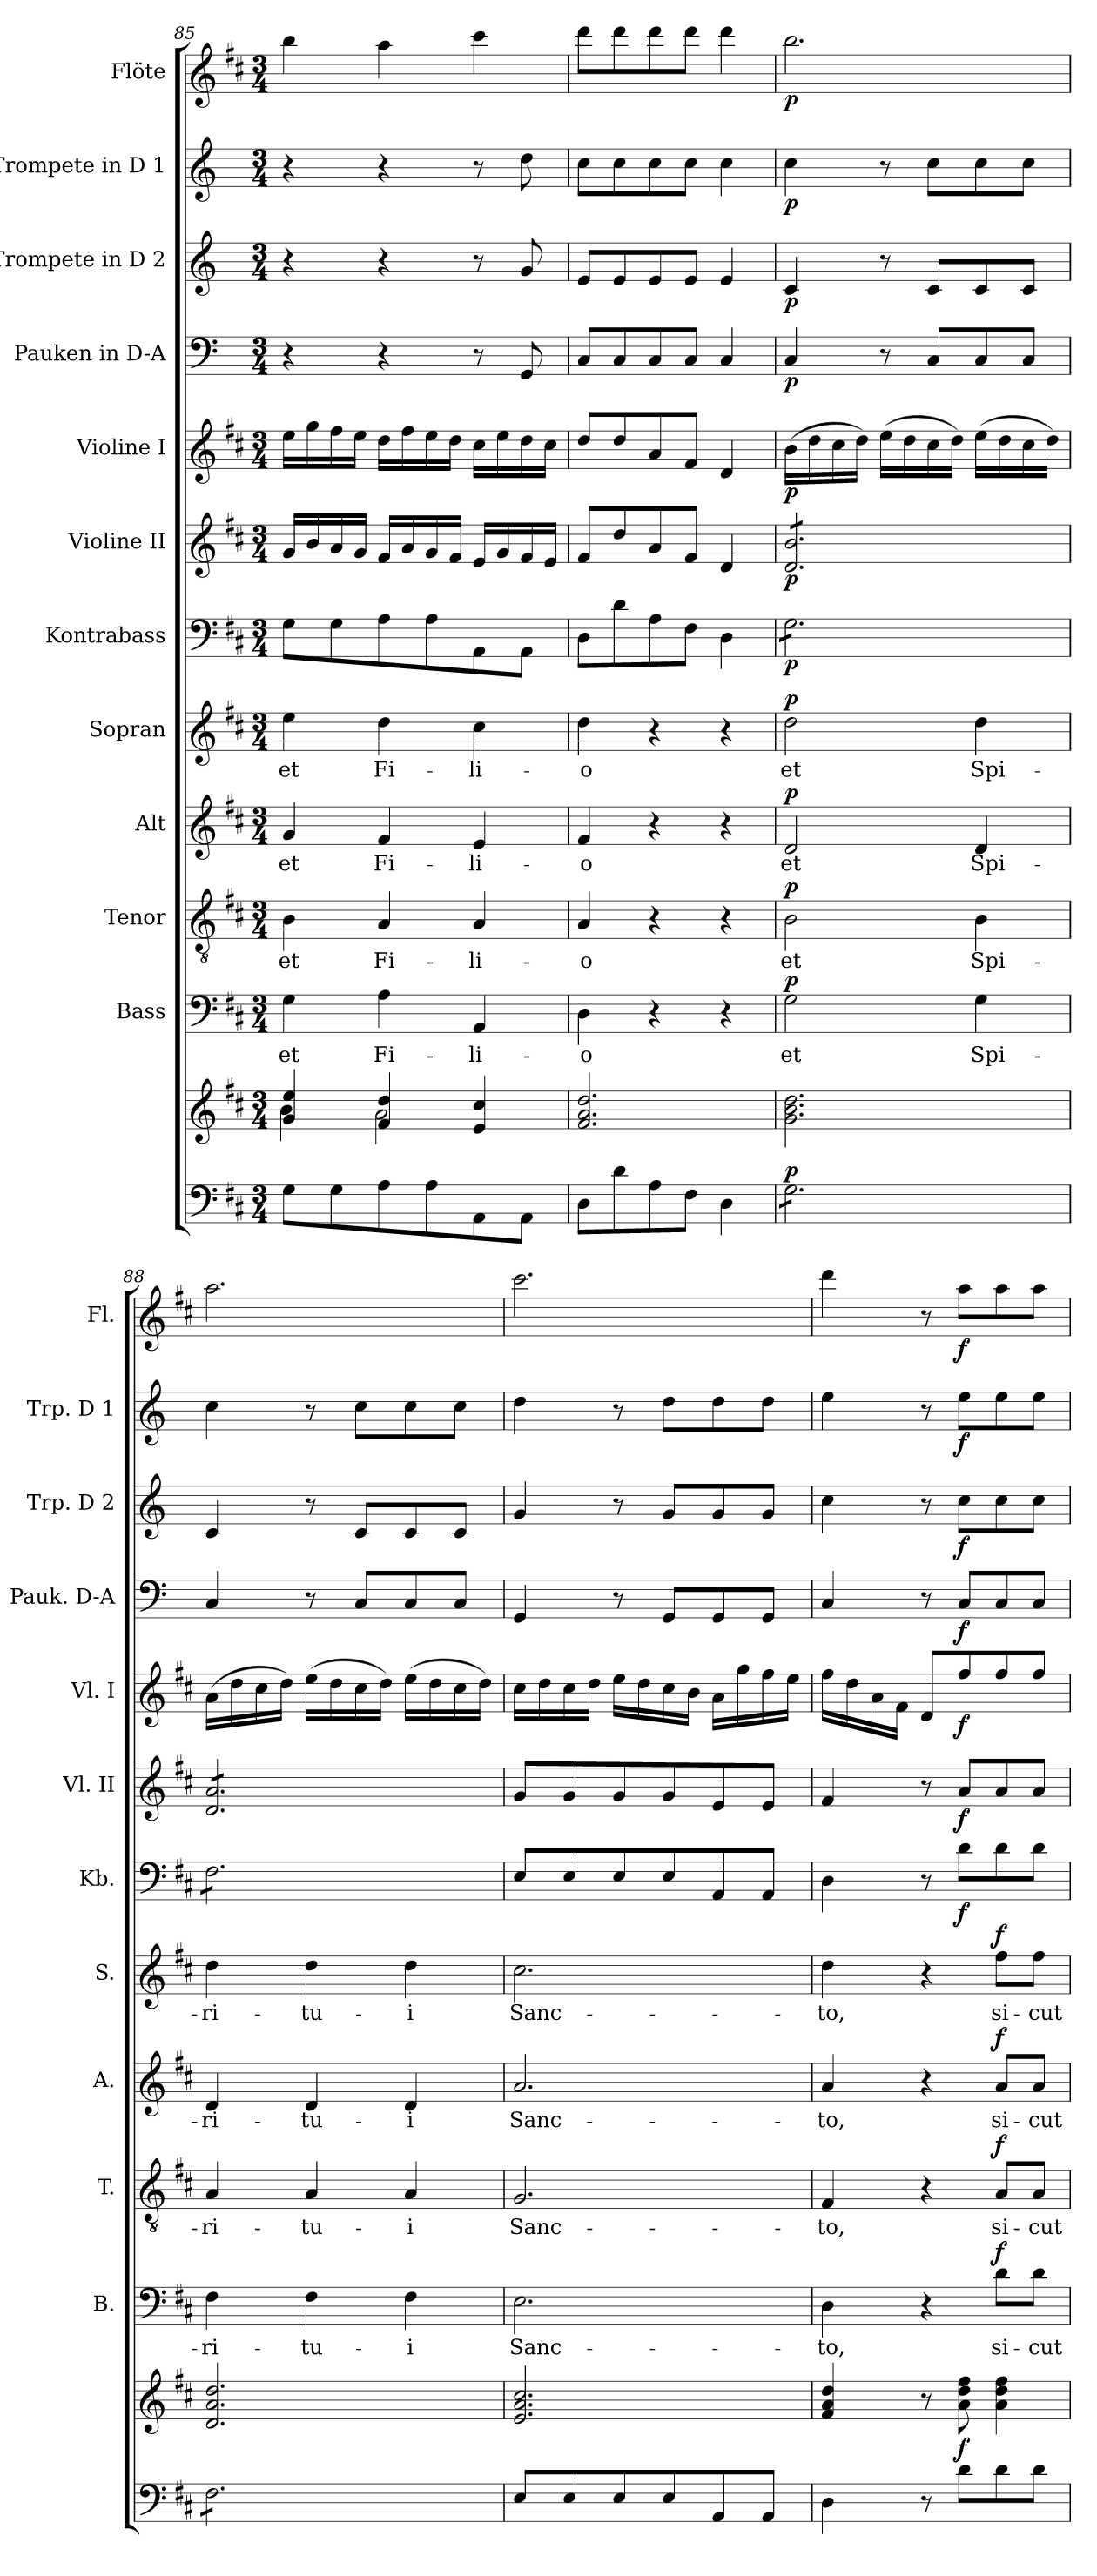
**kern	**kern	**dynam	**kern	**text	**dynam	**kern	**text	**dynam	**kern	**text	**dynam	**kern	**text	**dynam	**kern	**dynam	**kern	**dynam	**kern	**dynam	**kern	**dynam	**kern	**dynam	**kern	**dynam	**kern	**dynam
*part12	*part12	*part12	*part11	*part11	*part11	*part10	*part10	*part10	*part9	*part9	*part9	*part8	*part8	*part8	*part7	*part7	*part6	*part6	*part5	*part5	*part4	*part4	*part3	*part3	*part2	*part2	*part1	*part1
*staff13	*staff12	*staff12/13	*staff11	*staff11	*staff11	*staff10	*staff10	*staff10	*staff9	*staff9	*staff9	*staff8	*staff8	*staff8	*staff7	*staff7	*staff6	*staff6	*staff5	*staff5	*staff4	*staff4	*staff3	*staff3	*staff2	*staff2	*staff1	*staff1
*	*	*	*I"Bass	*	*	*I"Tenor	*	*	*I"Alt	*	*	*I"Sopran	*	*	*I"Kontrabass	*	*I"Violine II	*	*I"Violine I	*	*I"Pauken in D-A	*	*I"Trompete in D 2	*	*I"Trompete in D 1	*	*I"Flöte	*
*	*	*	*I'B.	*	*	*I'T.	*	*	*I'A.	*	*	*I'S.	*	*	*I'Kb.	*	*I'Vl. II	*	*I'Vl. I	*	*I'Pauk. D-A	*	*I'Trp. D 2	*	*I'Trp. D 1	*	*I'Fl.	*
*clefF4	*clefG2	*	*clefF4	*	*	*clefGv2	*	*	*clefG2	*	*	*clefG2	*	*	*clefF4	*	*clefG2	*	*clefG2	*	*clefF4	*	*clefG2	*	*clefG2	*	*clefG2	*
*	*	*	*	*	*	*	*	*	*	*	*	*	*	*	*ITrd7c12	*	*	*	*	*	*ITrd-1c-2	*	*ITrd-1c-2	*	*ITrd-1c-2	*	*	*
*k[f#c#]	*k[f#c#]	*	*k[f#c#]	*	*	*k[f#c#]	*	*	*k[f#c#]	*	*	*k[f#c#]	*	*	*k[f#c#]	*	*k[f#c#]	*	*k[f#c#]	*	*k[f#c#]	*	*k[f#c#]	*	*k[f#c#]	*	*k[f#c#]	*
*D:	*D:	*	*D:	*	*	*D:	*	*	*D:	*	*	*D:	*	*	*D:	*	*D:	*	*D:	*	*D:	*	*D:	*	*D:	*	*D:	*
*M3/4	*M3/4	*	*M3/4	*	*	*M3/4	*	*	*M3/4	*	*	*M3/4	*	*	*M3/4	*	*M3/4	*	*M3/4	*	*M3/4	*	*M3/4	*	*M3/4	*	*M3/4	*
=85	=85	=85	=85	=85	=85	=85	=85	=85	=85	=85	=85	=85	=85	=85	=85	=85	=85	=85	=85	=85	=85	=85	=85	=85	=85	=85	=85	=85
*	*^	*	*	*	*	*	*	*	*	*	*	*	*	*	*	*	*	*	*	*	*	*	*	*	*	*	*	*
!	!	!	!	!	!LO:LY:b	!	!	!LO:LY:b	!	!	!LO:LY:b	!	!	!LO:LY:b	!	!	!	!	!	!	!	!	!	!	!	!	!	!	!
8G\L	4g/ 4ee/	4b\	.	4G\	et	.	4B\	et	.	4g/	et	.	4ee\	et	.	8GG\L	.	16g/LL	.	16ee\LL	.	4r	.	4r	.	4r	.	4bb\	.
.	.	.	.	.	.	.	.	.	.	.	.	.	.	.	.	.	.	16b/	.	16gg\	.	.	.	.	.	.	.	.	.
8G\	.	.	.	.	.	.	.	.	.	.	.	.	.	.	.	8GG\	.	16a/	.	16ff#\	.	.	.	.	.	.	.	.	.
.	.	.	.	.	.	.	.	.	.	.	.	.	.	.	.	.	.	16g/JJ	.	16ee\JJ	.	.	.	.	.	.	.	.	.
!	!	!	!	!	!LO:LY:b	!	!	!LO:LY:b	!	!	!LO:LY:b	!	!	!LO:LY:b	!	!	!	!	!	!	!	!	!	!	!	!	!	!	!
8A\	4f#/ 4dd/	2a\	.	4A\	Fi-	.	4A/	Fi-	.	4f#/	Fi-	.	4dd\	Fi-	.	8AA\	.	16f#/LL	.	16dd\LL	.	4r	.	4r	.	4r	.	4aa\	.
.	.	.	.	.	.	.	.	.	.	.	.	.	.	.	.	.	.	16a/	.	16ff#\	.	.	.	.	.	.	.	.	.
8A\	.	.	.	.	.	.	.	.	.	.	.	.	.	.	.	8AA\	.	16g/	.	16ee\	.	.	.	.	.	.	.	.	.
.	.	.	.	.	.	.	.	.	.	.	.	.	.	.	.	.	.	16f#/JJ	.	16dd\JJ	.	.	.	.	.	.	.	.	.
!	!	!	!	!	!LO:LY:b	!	!	!LO:LY:b	!	!	!LO:LY:b	!	!	!LO:LY:b	!	!	!	!	!	!	!	!	!	!	!	!	!	!	!
8AA\	4e/ 4cc#/	.	.	4AA/	-li-	.	4A/	-li-	.	4e/	-li-	.	4cc#\	-li-	.	8AAA\	.	16e/LL	.	16cc#\LL	.	8r	.	8r	.	8r	.	4ccc#\	.
.	.	.	.	.	.	.	.	.	.	.	.	.	.	.	.	.	.	16g/	.	16ee\	.	.	.	.	.	.	.	.	.
8AA\J	.	.	.	.	.	.	.	.	.	.	.	.	.	.	.	8AAA\J	.	16f#/	.	16dd\	.	8AA/	.	8a/	.	8ee\	.	.	.
.	.	.	.	.	.	.	.	.	.	.	.	.	.	.	.	.	.	16e/JJ	.	16cc#\JJ	.	.	.	.	.	.	.	.	.
*	*v	*v	*	*	*	*	*	*	*	*	*	*	*	*	*	*	*	*	*	*	*	*	*	*	*	*	*	*	*
=86	=86	=86	=86	=86	=86	=86	=86	=86	=86	=86	=86	=86	=86	=86	=86	=86	=86	=86	=86	=86	=86	=86	=86	=86	=86	=86	=86	=86
!	!	!	!	!LO:LY:b	!	!	!LO:LY:b	!	!	!LO:LY:b	!	!	!LO:LY:b	!	!	!	!	!	!	!	!	!	!	!	!	!	!	!
8D\L	2.f#/ 2.a/ 2.dd/	.	4D\	-o	.	4A/	-o	.	4f#/	-o	.	4dd\	-o	.	8DD\L	.	8f#/L	.	8dd/L	.	8D/L	.	8f#/L	.	8dd\L	.	8ddd\L	.
8d\	.	.	.	.	.	.	.	.	.	.	.	.	.	.	8D\	.	8dd/	.	8dd/	.	8D/	.	8f#/	.	8dd\	.	8ddd\	.
8A\	.	.	4r	.	.	4r	.	.	4r	.	.	4r	.	.	8AA\	.	8a/	.	8a/	.	8D/	.	8f#/	.	8dd\	.	8ddd\	.
8F#\J	.	.	.	.	.	.	.	.	.	.	.	.	.	.	8FF#\J	.	8f#/J	.	8f#/J	.	8D/J	.	8f#/J	.	8dd\J	.	8ddd\J	.
4D\	.	.	4r	.	.	4r	.	.	4r	.	.	4r	.	.	4DD\	.	4d/	.	4d/	.	4D/	.	4f#/	.	4dd\	.	4ddd\	.
=87	=87	=87	=87	=87	=87	=87	=87	=87	=87	=87	=87	=87	=87	=87	=87	=87	=87	=87	=87	=87	=87	=87	=87	=87	=87	=87	=87	=87
!	!	!LO:DY:a=2	!	!LO:LY:b	!LO:DY:a	!	!LO:LY:b	!LO:DY:a	!	!LO:LY:b	!LO:DY:a	!	!LO:LY:b	!LO:DY:a	!	!LO:DY:b	!	!LO:DY:b	!	!LO:DY:b	!	!LO:DY:b	!	!LO:DY:b	!	!LO:DY:b	!	!LO:DY:b
*tremolo	*	*	*	*	*	*	*	*	*	*	*	*	*	*	*	*	*	*	*	*	*	*	*	*	*	*	*	*
*	*	*	*	*	*	*	*	*	*	*	*	*	*	*	*tremolo	*	*	*	*	*	*	*	*	*	*	*	*	*
*	*	*	*	*	*	*	*	*	*	*	*	*	*	*	*	*	*tremolo	*	*	*	*	*	*	*	*	*	*	*
8G\L	2.g\ 2.b\ 2.dd\	p	2G\	et	p	2B\	et	p	2d/	et	p	2dd\	et	p	8GG\L	p	8d/ 8b/L	p	(>16b\LL	p	4D/	p	4d/	p	4dd\	p	2.bb\	p
.	.	.	.	.	.	.	.	.	.	.	.	.	.	.	.	.	.	.	16dd\	.	.	.	.	.	.	.	.	.
8G\	.	.	.	.	.	.	.	.	.	.	.	.	.	.	8GG\	.	8d/ 8b/	.	16cc#\	.	.	.	.	.	.	.	.	.
.	.	.	.	.	.	.	.	.	.	.	.	.	.	.	.	.	.	.	16dd\JJ)	.	.	.	.	.	.	.	.	.
8G\	.	.	.	.	.	.	.	.	.	.	.	.	.	.	8GG\	.	8d/ 8b/	.	(>16ee\LL	.	8r	.	8r	.	8r	.	.	.
.	.	.	.	.	.	.	.	.	.	.	.	.	.	.	.	.	.	.	16dd\	.	.	.	.	.	.	.	.	.
8G\	.	.	.	.	.	.	.	.	.	.	.	.	.	.	8GG\	.	8d/ 8b/	.	16cc#\	.	8D/L	.	8d/L	.	8dd\L	.	.	.
.	.	.	.	.	.	.	.	.	.	.	.	.	.	.	.	.	.	.	16dd\JJ)	.	.	.	.	.	.	.	.	.
!	!	!	!	!LO:LY:b	!	!	!LO:LY:b	!	!	!LO:LY:b	!	!	!LO:LY:b	!	!	!	!	!	!	!	!	!	!	!	!	!	!	!
8G\	.	.	4G\	Spi-	.	4B\	Spi-	.	4d/	Spi-	.	4dd\	Spi-	.	8GG\	.	8d/ 8b/	.	(>16ee\LL	.	8D/	.	8d/	.	8dd\	.	.	.
.	.	.	.	.	.	.	.	.	.	.	.	.	.	.	.	.	.	.	16dd\	.	.	.	.	.	.	.	.	.
8G\J	.	.	.	.	.	.	.	.	.	.	.	.	.	.	8GG\J	.	8d/ 8b/J	.	16cc#\	.	8D/J	.	8d/J	.	8dd\J	.	.	.
.	.	.	.	.	.	.	.	.	.	.	.	.	.	.	.	.	.	.	16dd\JJ)	.	.	.	.	.	.	.	.	.
!!LO:PB:g=z
=88	=88	=88	=88	=88	=88	=88	=88	=88	=88	=88	=88	=88	=88	=88	=88	=88	=88	=88	=88	=88	=88	=88	=88	=88	=88	=88	=88	=88
!	!	!	!	!LO:LY:b	!	!	!LO:LY:b	!	!	!LO:LY:b	!	!	!LO:LY:b	!	!	!	!	!	!	!	!	!	!	!	!	!	!	!
8F#\L	2.d/ 2.a/ 2.dd/	.	4F#\	-ri-	.	4A/	-ri-	.	4d/	-ri-	.	4dd\	-ri-	.	8FF#\L	.	8d/ 8a/L	.	(>16a\LL	.	4D/	.	4d/	.	4dd\	.	2.aa\	.
.	.	.	.	.	.	.	.	.	.	.	.	.	.	.	.	.	.	.	16dd\	.	.	.	.	.	.	.	.	.
8F#\	.	.	.	.	.	.	.	.	.	.	.	.	.	.	8FF#\	.	8d/ 8a/	.	16cc#\	.	.	.	.	.	.	.	.	.
.	.	.	.	.	.	.	.	.	.	.	.	.	.	.	.	.	.	.	16dd\JJ)	.	.	.	.	.	.	.	.	.
!	!	!	!	!LO:LY:b	!	!	!LO:LY:b	!	!	!LO:LY:b	!	!	!LO:LY:b	!	!	!	!	!	!	!	!	!	!	!	!	!	!	!
8F#\	.	.	4F#\	-tu-	.	4A/	-tu-	.	4d/	-tu-	.	4dd\	-tu-	.	8FF#\	.	8d/ 8a/	.	(>16ee\LL	.	8r	.	8r	.	8r	.	.	.
.	.	.	.	.	.	.	.	.	.	.	.	.	.	.	.	.	.	.	16dd\	.	.	.	.	.	.	.	.	.
8F#\	.	.	.	.	.	.	.	.	.	.	.	.	.	.	8FF#\	.	8d/ 8a/	.	16cc#\	.	8D/L	.	8d/L	.	8dd\L	.	.	.
.	.	.	.	.	.	.	.	.	.	.	.	.	.	.	.	.	.	.	16dd\JJ)	.	.	.	.	.	.	.	.	.
!	!	!	!	!LO:LY:b	!	!	!LO:LY:b	!	!	!LO:LY:b	!	!	!LO:LY:b	!	!	!	!	!	!	!	!	!	!	!	!	!	!	!
8F#\	.	.	4F#\	-i	.	4A/	-i	.	4d/	-i	.	4dd\	-i	.	8FF#\	.	8d/ 8a/	.	(>16ee\LL	.	8D/	.	8d/	.	8dd\	.	.	.
.	.	.	.	.	.	.	.	.	.	.	.	.	.	.	.	.	.	.	16dd\	.	.	.	.	.	.	.	.	.
8F#\J	.	.	.	.	.	.	.	.	.	.	.	.	.	.	8FF#\J	.	8d/ 8a/J	.	16cc#\	.	8D/J	.	8d/J	.	8dd\J	.	.	.
*	*	*	*	*	*	*	*	*	*	*	*	*	*	*	*	*	*Xtremolo	*	*	*	*	*	*	*	*	*	*	*
*	*	*	*	*	*	*	*	*	*	*	*	*	*	*	*Xtremolo	*	*	*	*	*	*	*	*	*	*	*	*	*
*Xtremolo	*	*	*	*	*	*	*	*	*	*	*	*	*	*	*	*	*	*	*	*	*	*	*	*	*	*	*	*
.	.	.	.	.	.	.	.	.	.	.	.	.	.	.	.	.	.	.	16dd\JJ)	.	.	.	.	.	.	.	.	.
=89	=89	=89	=89	=89	=89	=89	=89	=89	=89	=89	=89	=89	=89	=89	=89	=89	=89	=89	=89	=89	=89	=89	=89	=89	=89	=89	=89	=89
!	!	!	!	!LO:LY:b	!	!	!LO:LY:b	!	!	!LO:LY:b	!	!	!LO:LY:b	!	!	!	!	!	!	!	!	!	!	!	!	!	!	!
8E/L	2.e/ 2.a/ 2.cc#/	.	2.E\	Sanc-	.	2.G/	Sanc-	.	2.a/	Sanc-	.	2.cc#\	Sanc-	.	8EE/L	.	8g/L	.	16cc#\LL	.	4AA/	.	4a/	.	4ee\	.	2.ccc#\	.
.	.	.	.	.	.	.	.	.	.	.	.	.	.	.	.	.	.	.	16dd\	.	.	.	.	.	.	.	.	.
8E/	.	.	.	.	.	.	.	.	.	.	.	.	.	.	8EE/	.	8g/	.	16cc#\	.	.	.	.	.	.	.	.	.
.	.	.	.	.	.	.	.	.	.	.	.	.	.	.	.	.	.	.	16dd\JJ	.	.	.	.	.	.	.	.	.
8E/	.	.	.	.	.	.	.	.	.	.	.	.	.	.	8EE/	.	8g/	.	16ee\LL	.	8r	.	8r	.	8r	.	.	.
.	.	.	.	.	.	.	.	.	.	.	.	.	.	.	.	.	.	.	16dd\	.	.	.	.	.	.	.	.	.
8E/	.	.	.	.	.	.	.	.	.	.	.	.	.	.	8EE/	.	8g/	.	16cc#\	.	8AA/L	.	8a/L	.	8ee\L	.	.	.
.	.	.	.	.	.	.	.	.	.	.	.	.	.	.	.	.	.	.	16b\JJ	.	.	.	.	.	.	.	.	.
8AA/	.	.	.	.	.	.	.	.	.	.	.	.	.	.	8AAA/	.	8e/	.	16a\LL	.	8AA/	.	8a/	.	8ee\	.	.	.
.	.	.	.	.	.	.	.	.	.	.	.	.	.	.	.	.	.	.	16gg\	.	.	.	.	.	.	.	.	.
8AA/J	.	.	.	.	.	.	.	.	.	.	.	.	.	.	8AAA/J	.	8e/J	.	16ff#\	.	8AA/J	.	8a/J	.	8ee\J	.	.	.
.	.	.	.	.	.	.	.	.	.	.	.	.	.	.	.	.	.	.	16ee\JJ	.	.	.	.	.	.	.	.	.
=90	=90	=90	=90	=90	=90	=90	=90	=90	=90	=90	=90	=90	=90	=90	=90	=90	=90	=90	=90	=90	=90	=90	=90	=90	=90	=90	=90	=90
!	!	!	!	!LO:LY:b	!	!	!LO:LY:b	!	!	!LO:LY:b	!	!	!LO:LY:b	!	!	!	!	!	!	!	!	!	!	!	!	!	!	!
4D\	4f#/ 4a/ 4dd/	.	4D\	-to,	.	4F#/	-to,	.	4a/	-to,	.	4dd\	-to,	.	4DD\	.	4f#/	.	16ff#\LL	.	4D/	.	4dd\	.	4ff#\	.	4ddd\	.
.	.	.	.	.	.	.	.	.	.	.	.	.	.	.	.	.	.	.	16dd\	.	.	.	.	.	.	.	.	.
.	.	.	.	.	.	.	.	.	.	.	.	.	.	.	.	.	.	.	16a\	.	.	.	.	.	.	.	.	.
.	.	.	.	.	.	.	.	.	.	.	.	.	.	.	.	.	.	.	16f#\JJ	.	.	.	.	.	.	.	.	.
8r	8r	.	4r	.	.	4r	.	.	4r	.	.	4r	.	.	8r	.	8r	.	8d/L	.	8r	.	8r	.	8r	.	8r	.
!	!	!LO:DY:a=2	!	!	!	!	!	!	!	!	!	!	!	!	!	!LO:DY:b	!	!LO:DY:b	!	!LO:DY:b	!	!LO:DY:b	!	!LO:DY:b	!	!LO:DY:b	!	!LO:DY:b
8d\L	8a\ 8dd\ 8ff#\	f	.	.	.	.	.	.	.	.	.	.	.	.	8D\L	f	8a/L	f	8ff#/	f	8D/L	f	8dd\L	f	8ff#\L	f	8aa\L	f
!	!	!	!	!LO:LY:b	!LO:DY:a	!	!LO:LY:b	!LO:DY:a	!	!LO:LY:b	!LO:DY:a	!	!LO:LY:b	!LO:DY:a	!	!	!	!	!	!	!	!	!	!	!	!	!	!
8d\	4a\ 4dd\ 4ff#\	.	8d\L	si-	f	8A/L	si-	f	8a/L	si-	f	8ff#\L	si-	f	8D\	.	8a/	.	8ff#/	.	8D/	.	8dd\	.	8ff#\	.	8aa\	.
!	!	!	!	!LO:LY:b	!	!	!LO:LY:b	!	!	!LO:LY:b	!	!	!LO:LY:b	!	!	!	!	!	!	!	!	!	!	!	!	!	!	!
8d\J	.	.	8d\J	-cut	.	8A/J	-cut	.	8a/J	-cut	.	8ff#\J	-cut	.	8D\J	.	8a/J	.	8ff#/J	.	8D/J	.	8dd\J	.	8ff#\J	.	8aa\J	.
=	=	=	=	=	=	=	=	=	=	=	=	=	=	=	=	=	=	=	=	=	=	=	=	=	=	=	=	=
*-	*-	*-	*-	*-	*-	*-	*-	*-	*-	*-	*-	*-	*-	*-	*-	*-	*-	*-	*-	*-	*-	*-	*-	*-	*-	*-	*-	*-
